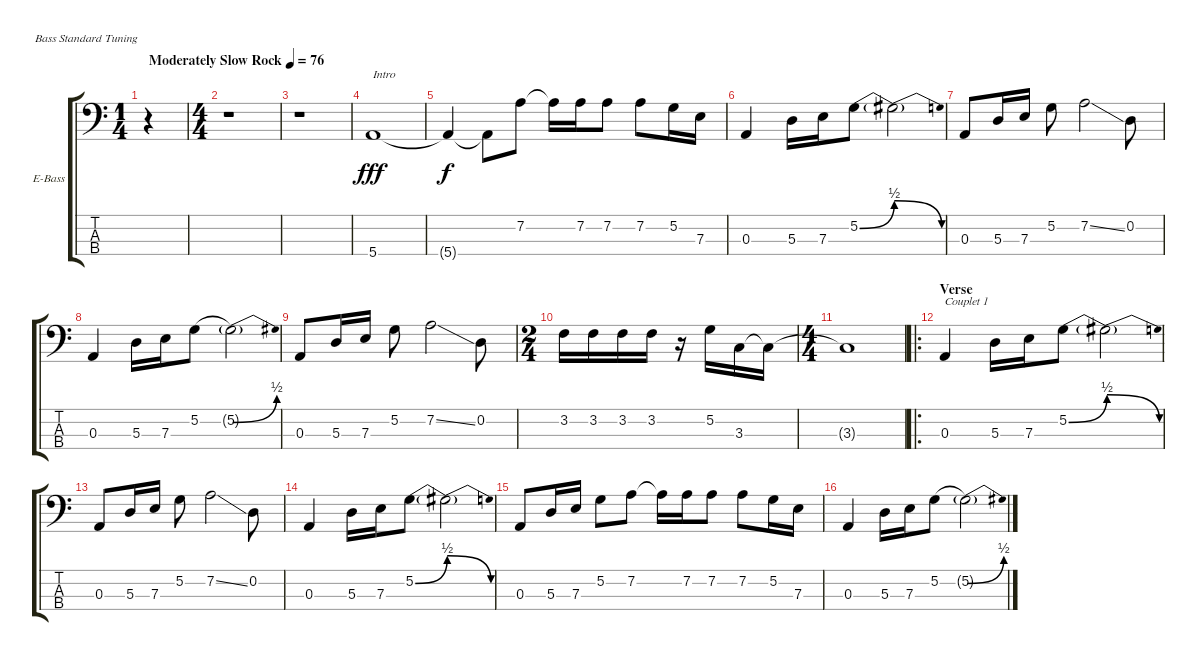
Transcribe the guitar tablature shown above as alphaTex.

\bracketExtendMode groupsimilarinstruments
\firstSystemTrackNameOrientation horizontal
\otherSystemsTrackNameOrientation horizontal
\track ("Bass" "E-Bass") {instrument electricbassfinger}
\staff {score tabs}
\tuning (G2 D2 A1 E1)
\voice
\ts (1 4)
\beaming (8 2 2 2 2)
\tempo (76 "Moderately Slow Rock")
\clef f4
\ks c
r.4{dy fff instrument electricbassfinger} |
\ts (4 4)
\beaming (8 2 2 2 2)
r.1 |
r.1 |
5.4.1{txt "Intro"} |
5.4{t}.4{dy f} 5.4{t}.8 7.2.8 7.2{t}.16 7.2.16 7.2.8 7.2.8 5.2.16 7.3.16 |
0.3.4 5.3.16 7.3.16 5.2{be (bend 0 0 60 2)}.8 5.2{be (release 0 2 60 0) t}.2 |
0.3.8 5.3.16 7.3.16 5.2.8 7.2{ss}.2 0.2.8 |
0.3.4 5.3.16 7.3.16 5.2{be (hold 0 0 60 0)}.8 5.2{be (bend 0 0 60 2) t}.2 |
0.3.8 5.3.16 7.3.16 5.2.8 7.2{ss}.2 0.2.8 |
\ts (2 4)
\beaming (8 2 2 2 2)
3.2.16 3.2.16 3.2.16 3.2.16 r.16 5.2.16 3.3.16 3.3{t}.16 |
\ts (4 4)
\beaming (8 2 2 2 2)
3.3{t}.1 |
\ro
\section ("" "Verse")
0.3.4{txt "Couplet 1"} 5.3.16 7.3.16 5.2{be (bend 0 0 60 2)}.8 5.2{be (release 0 2 60 0) t}.2 |
0.3.8 5.3.16 7.3.16 5.2.8 7.2{ss}.2 0.2.8 |
0.3.4 5.3.16 7.3.16 5.2{be (bend 0 0 60 2)}.8 5.2{be (release 0 2 60 0) t}.2 |
0.3.8 5.3.16 7.3.16 5.2.8 7.2.8 7.2{t}.16 7.2.16 7.2.8 7.2.8 5.2.16 7.3.16 |
0.3.4 5.3.16 7.3.16 5.2{be (hold 0 0 60 0)}.8 5.2{be (bend 0 0 60 2) t}.2
\voice
\clef f4
\ottava regular
\simile none
\ks c
r.4{dy mf} |
|
|
|
|
|
|
|
|
|
|
|
|
|
|
